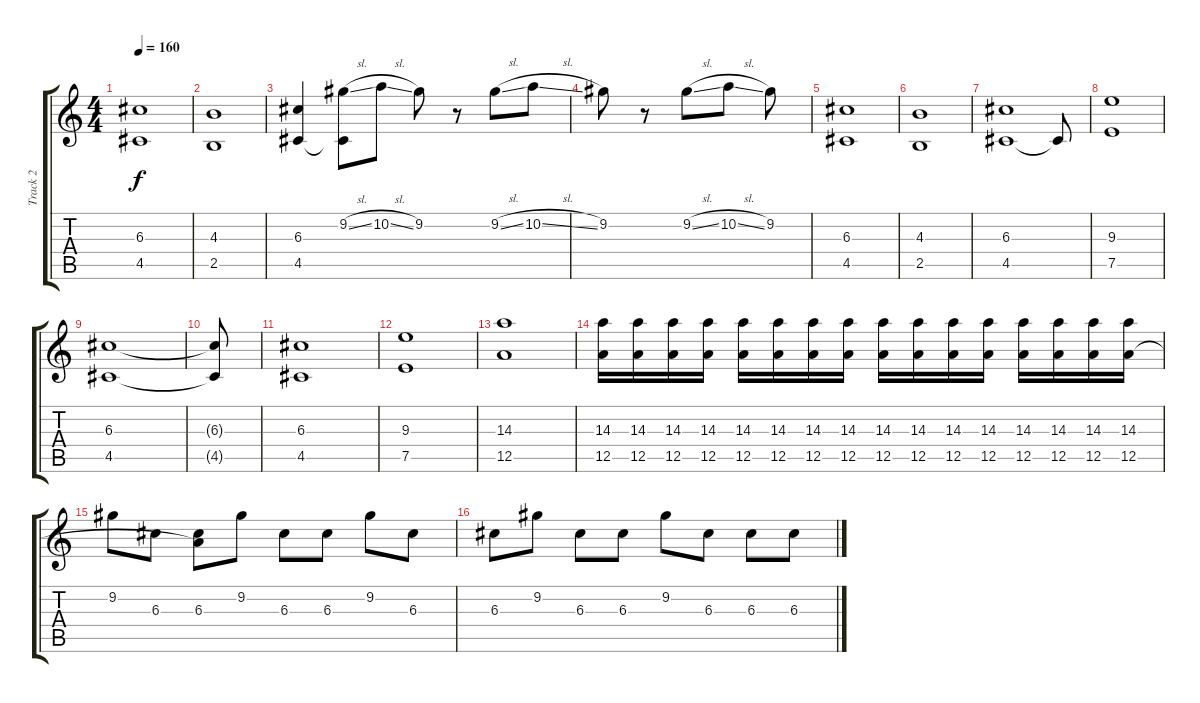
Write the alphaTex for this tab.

\track ("Track 2" "Track 2") {instrument distortionguitar}
\staff {score tabs}
\tuning (E4 B3 G3 D3 A2 D2) {hide}
\ts (4 4)
\tempo 160
\clef g2
\ks c
(6.3 4.5).1{dy f} |
(4.3 2.5).1 |
(6.3 4.5).4 (9.2{sl} 4.5{t}).8 10.2{sl}.8 9.2.8 r.8 9.2{sl}.8 10.2{sl}.8 |
9.2.8 r.8 9.2{sl}.8 10.2{sl}.8 9.2.8 |
(6.3 4.5).1 |
(4.3 2.5).1 |
(6.3 4.5).1{volume 13} 4.5{t}.8 |
(9.3 7.5).1 |
(6.3 4.5).1 |
(6.3{t} 4.5{t}).8 |
(6.3 4.5).1 |
(9.3 7.5).1 |
(14.3 12.5).1 |
(14.3 12.5).16 (14.3 12.5).16 (14.3 12.5).16 (14.3 12.5).16 (14.3 12.5).16 (14.3 12.5).16 (14.3 12.5).16 (14.3 12.5).16 (14.3 12.5).16 (14.3 12.5).16 (14.3 12.5).16 (14.3 12.5).16 (14.3 12.5).16 (14.3 12.5).16 (14.3 12.5).16 (14.3 12.5).16 |
9.2.8 6.3.8 (6.3 12.5{t}).8 9.2.8 6.3.8 6.3.8 9.2.8 6.3.8 |
6.3.8 9.2.8 6.3.8 6.3.8 9.2.8 6.3.8 6.3.8 6.3.8
